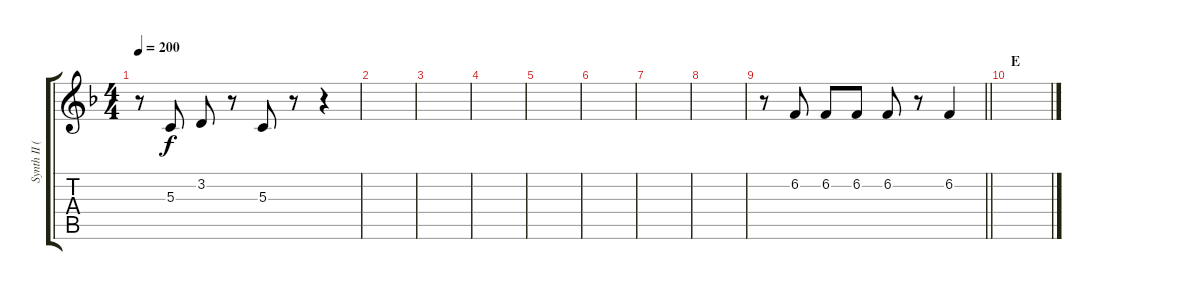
\track ("Synth II (Kotobuki Tsumugi)" "Synth II (") {instrument orchestrahit}
\staff {score tabs}
\tuning (E4 B3 G3 D3 A2 E2) {hide}
\ts (4 4)
\tempo 200
\clef g2
\ks f
r.8{dy f} 5.3.8 3.2.8 r.8 5.3.8 r.8 r.4 |
|
|
|
|
|
|
|
\barLineRight lightlight
r.8 6.2.8 6.2.8 6.2.8 6.2.8 r.8 6.2.4 |
\section ("" "E")
